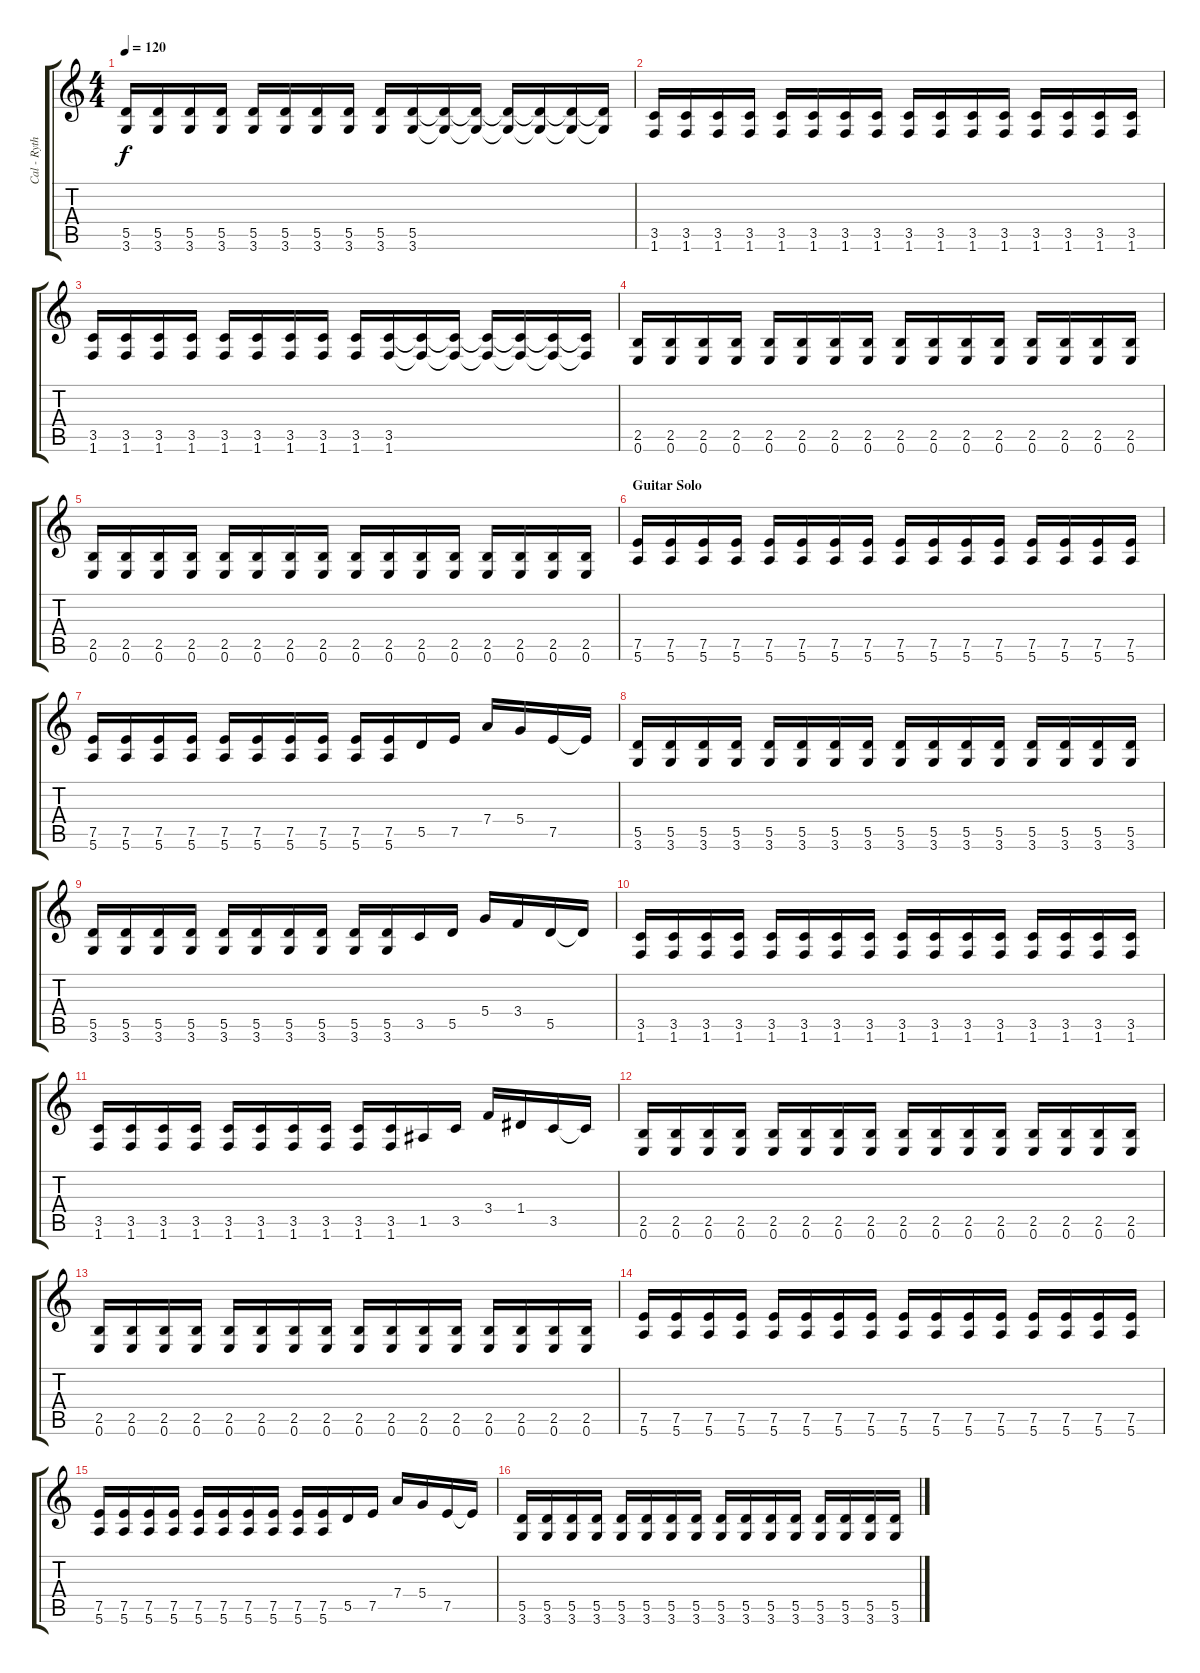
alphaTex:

\track ("Cal - Rythmn Guitar" "Cal - Ryth") {instrument distortionguitar}
\staff {score tabs}
\tuning (E4 B3 G3 D3 A2 E2) {hide}
\ts (4 4)
\tempo 120
\clef g2
\ks c
(5.5 3.6).16{dy f} (5.5 3.6).16 (5.5 3.6).16 (5.5 3.6).16 (5.5 3.6).16 (5.5 3.6).16 (5.5 3.6).16 (5.5 3.6).16 (5.5 3.6).16 (5.5 3.6).16 (5.5{t} 3.6{t}).16 (5.5{t} 3.6{t}).16 (5.5{t} 3.6{t}).16 (5.5{t} 3.6{t}).16 (5.5{t} 3.6{t}).16 (5.5{t} 3.6{t}).16 |
(3.5 1.6).16 (3.5 1.6).16 (3.5 1.6).16 (3.5 1.6).16 (3.5 1.6).16 (3.5 1.6).16 (3.5 1.6).16 (3.5 1.6).16 (3.5 1.6).16 (3.5 1.6).16 (3.5 1.6).16 (3.5 1.6).16 (3.5 1.6).16 (3.5 1.6).16 (3.5 1.6).16 (3.5 1.6).16 |
(3.5 1.6).16 (3.5 1.6).16 (3.5 1.6).16 (3.5 1.6).16 (3.5 1.6).16 (3.5 1.6).16 (3.5 1.6).16 (3.5 1.6).16 (3.5 1.6).16 (3.5 1.6).16 (3.5{t} 1.6{t}).16 (3.5{t} 1.6{t}).16 (3.5{t} 1.6{t}).16 (3.5{t} 1.6{t}).16 (3.5{t} 1.6{t}).16 (3.5{t} 1.6{t}).16 |
(2.5 0.6).16 (2.5 0.6).16 (2.5 0.6).16 (2.5 0.6).16 (2.5 0.6).16 (2.5 0.6).16 (2.5 0.6).16 (2.5 0.6).16 (2.5 0.6).16 (2.5 0.6).16 (2.5 0.6).16 (2.5 0.6).16 (2.5 0.6).16 (2.5 0.6).16 (2.5 0.6).16 (2.5 0.6).16 |
(2.5 0.6).16 (2.5 0.6).16 (2.5 0.6).16 (2.5 0.6).16 (2.5 0.6).16 (2.5 0.6).16 (2.5 0.6).16 (2.5 0.6).16 (2.5 0.6).16 (2.5 0.6).16 (2.5 0.6).16 (2.5 0.6).16 (2.5 0.6).16 (2.5 0.6).16 (2.5 0.6).16 (2.5 0.6).16 |
\section ("" "Guitar Solo")
(7.5 5.6).16 (7.5 5.6).16 (7.5 5.6).16 (7.5 5.6).16 (7.5 5.6).16 (7.5 5.6).16 (7.5 5.6).16 (7.5 5.6).16 (7.5 5.6).16 (7.5 5.6).16 (7.5 5.6).16 (7.5 5.6).16 (7.5 5.6).16 (7.5 5.6).16 (7.5 5.6).16 (7.5 5.6).16 |
(7.5 5.6).16 (7.5 5.6).16 (7.5 5.6).16 (7.5 5.6).16 (7.5 5.6).16 (7.5 5.6).16 (7.5 5.6).16 (7.5 5.6).16 (7.5 5.6).16 (7.5 5.6).16 5.5.16 7.5.16 7.4.16 5.4.16 7.5.16 7.5{t}.16 |
(5.5 3.6).16 (5.5 3.6).16 (5.5 3.6).16 (5.5 3.6).16 (5.5 3.6).16 (5.5 3.6).16 (5.5 3.6).16 (5.5 3.6).16 (5.5 3.6).16 (5.5 3.6).16 (5.5 3.6).16 (5.5 3.6).16 (5.5 3.6).16 (5.5 3.6).16 (5.5 3.6).16 (5.5 3.6).16 |
(5.5 3.6).16 (5.5 3.6).16 (5.5 3.6).16 (5.5 3.6).16 (5.5 3.6).16 (5.5 3.6).16 (5.5 3.6).16 (5.5 3.6).16 (5.5 3.6).16 (5.5 3.6).16 3.5.16 5.5.16 5.4.16 3.4.16 5.5.16 5.5{t}.16 |
(3.5 1.6).16 (3.5 1.6).16 (3.5 1.6).16 (3.5 1.6).16 (3.5 1.6).16 (3.5 1.6).16 (3.5 1.6).16 (3.5 1.6).16 (3.5 1.6).16 (3.5 1.6).16 (3.5 1.6).16 (3.5 1.6).16 (3.5 1.6).16 (3.5 1.6).16 (3.5 1.6).16 (3.5 1.6).16 |
(3.5 1.6).16 (3.5 1.6).16 (3.5 1.6).16 (3.5 1.6).16 (3.5 1.6).16 (3.5 1.6).16 (3.5 1.6).16 (3.5 1.6).16 (3.5 1.6).16 (3.5 1.6).16 1.5.16 3.5.16 3.4.16 1.4.16 3.5.16 3.5{t}.16 |
(2.5 0.6).16 (2.5 0.6).16 (2.5 0.6).16 (2.5 0.6).16 (2.5 0.6).16 (2.5 0.6).16 (2.5 0.6).16 (2.5 0.6).16 (2.5 0.6).16 (2.5 0.6).16 (2.5 0.6).16 (2.5 0.6).16 (2.5 0.6).16 (2.5 0.6).16 (2.5 0.6).16 (2.5 0.6).16 |
(2.5 0.6).16 (2.5 0.6).16 (2.5 0.6).16 (2.5 0.6).16 (2.5 0.6).16 (2.5 0.6).16 (2.5 0.6).16 (2.5 0.6).16 (2.5 0.6).16 (2.5 0.6).16 (2.5 0.6).16 (2.5 0.6).16 (2.5 0.6).16 (2.5 0.6).16 (2.5 0.6).16 (2.5 0.6).16 |
(7.5 5.6).16 (7.5 5.6).16 (7.5 5.6).16 (7.5 5.6).16 (7.5 5.6).16 (7.5 5.6).16 (7.5 5.6).16 (7.5 5.6).16 (7.5 5.6).16 (7.5 5.6).16 (7.5 5.6).16 (7.5 5.6).16 (7.5 5.6).16 (7.5 5.6).16 (7.5 5.6).16 (7.5 5.6).16 |
(7.5 5.6).16 (7.5 5.6).16 (7.5 5.6).16 (7.5 5.6).16 (7.5 5.6).16 (7.5 5.6).16 (7.5 5.6).16 (7.5 5.6).16 (7.5 5.6).16 (7.5 5.6).16 5.5.16 7.5.16 7.4.16 5.4.16 7.5.16 7.5{t}.16 |
(5.5 3.6).16 (5.5 3.6).16 (5.5 3.6).16 (5.5 3.6).16 (5.5 3.6).16 (5.5 3.6).16 (5.5 3.6).16 (5.5 3.6).16 (5.5 3.6).16 (5.5 3.6).16 (5.5 3.6).16 (5.5 3.6).16 (5.5 3.6).16 (5.5 3.6).16 (5.5 3.6).16 (5.5 3.6).16
